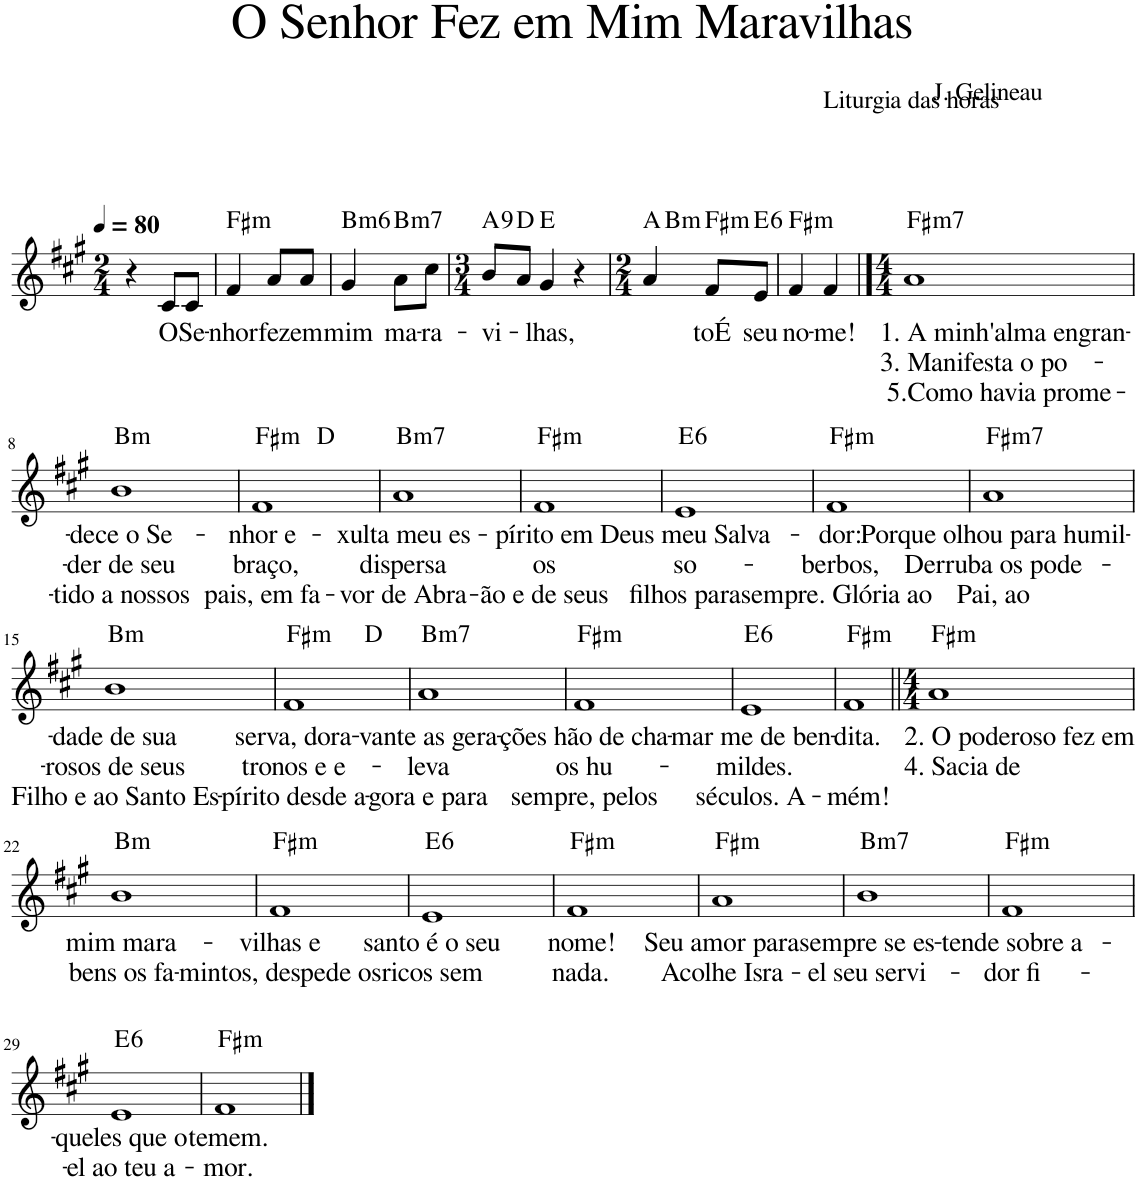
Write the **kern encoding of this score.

**kern	**text	**text	**text	**harte
*part1	*part1	*part1	*part1	*part1
*staff1	*staff1	*staff1	*staff1	*
*I"Voz	*	*	*	*
*I'Vo.	*	*	*	*
*clefG2	*	*	*	*
*k[f#c#g#]	*	*	*	*
*M2/4	*	*	*	*
*MM80	*	*	*	*
=1	=1	=1	=1	=1
4r	.	.	.	.
!	!LO:LY:b	!	!	!
8c#/L	O	.	.	.
!	!LO:LY:b	!	!	!
8c#/J	Se-	.	.	.
=2	=2	=2	=2	=2
!	!LO:LY:b	!	!	!LO:H:kt=m
4f#/	-nhor	.	.	F#:min
!	!LO:LY:b	!	!	!
8a/L	fez	.	.	.
!	!LO:LY:b	!	!	!
8a/J	em	.	.	.
=3	=3	=3	=3	=3
!	!LO:LY:b	!	!	!LO:H:kt=m6
4g#/	mim	.	.	B:min6
!	!LO:LY:b	!	!	!LO:H:kt=m7
8a\L	ma-	.	.	B:min7
!	!LO:LY:b	!	!	!
8cc#\J	-ra-	.	.	.
=4	=4	=4	=4	=4
*M3/4	*	*	*	*
!	!LO:LY:b	!	!	!LO:H:kt=9
8b/L	-vi-	.	.	A:9
8a/J	.	.	.	D:maj
!	!LO:LY:b	!	!	!
4g#/	-lhas,	.	.	E:maj
4r	.	.	.	.
=5	=5	=5	=5	=5
*M2/4	*	*	*	*
*^	*	*	*	*
4a/	8ryy	.	.	.	A:maj
!	!	!	!	!	!LO:H:kt=m
.	4.ryy	.	.	.	B:min
!	!	!LO:LY:b	!	!	!LO:H:kt=m
8f#/L	.	-toÉ	.	.	F#:min
!	!	!LO:LY:b	!	!	!LO:H:kt=6
8e/J	.	seu	.	.	E:maj6
=6	=6	=6	=6	=6	=6
!	!	!LO:LY:b	!	!	!LO:H:kt=m
*v	*v	*	*	*	*
4f#/	no-	.	.	F#:min
!	!LO:LY:b	!	!	!
4f#/	-me!	.	.	.
==7	==7	==7	==7	==7
*M4/4	*	*	*	*
!	!LO:LY:b	!LO:LY:b	!LO:LY:b	!LO:H:kt=m7
1a	1. A minh'alma engran-	3. Manifesta o po-	5.Como havia prome-	F#:min7
!!LO:LB:g=z
=8	=8	=8	=8	=8
!	!LO:LY:b	!LO:LY:b	!LO:LY:b	!LO:H:kt=m
1b	-dece o Se-	-der de seu	-tido a nossos	B:min
=9	=9	=9	=9	=9
!	!LO:LY:b	!LO:LY:b	!LO:LY:b	!LO:H:kt=m
*^	*	*	*	*
1f#	2ryy	-nhor e-	braço,	pais, em fa-	F#:min
.	2ryy	.	.	.	D:maj
=10	=10	=10	=10	=10	=10
!	!	!LO:LY:b	!LO:LY:b	!LO:LY:b	!LO:H:kt=m7
*v	*v	*	*	*	*
1a	-xulta meu es-	dispersa	-vor de Abra-	B:min7
=11	=11	=11	=11	=11
!	!LO:LY:b	!LO:LY:b	!LO:LY:b	!LO:H:kt=m
1f#	-pírito em	os	-ão e de seus	F#:min
=12	=12	=12	=12	=12
!	!LO:LY:b	!LO:LY:b	!LO:LY:b	!LO:H:kt=6
1e	Deus meu Salva-	so-	filhos para	E:maj6
=13	=13	=13	=13	=13
!	!LO:LY:b	!LO:LY:b	!LO:LY:b	!LO:H:kt=m
1f#	-dor:	-berbos,	sempre. Glória ao	F#:min
=14	=14	=14	=14	=14
!	!LO:LY:b	!LO:LY:b	!LO:LY:b	!LO:H:kt=m7
1a	Porque olhou para humil-	Derruba os pode-	Pai, ao	F#:min7
!!LO:LB:g=z
=15	=15	=15	=15	=15
!	!LO:LY:b	!LO:LY:b	!LO:LY:b	!LO:H:kt=m
1b	-dade de sua	-rosos de seus	Filho e ao Santo Es-	B:min
=16	=16	=16	=16	=16
!	!LO:LY:b	!LO:LY:b	!LO:LY:b	!LO:H:kt=m
*^	*	*	*	*
1f#	2ryy	serva, dora-	tronos e e-	-pírito desde a-	F#:min
.	2ryy	.	.	.	D:maj
=17	=17	=17	=17	=17	=17
!	!	!LO:LY:b	!LO:LY:b	!LO:LY:b	!LO:H:kt=m7
*v	*v	*	*	*	*
1a	-vante as gera-	-leva	-gora e para	B:min7
=18	=18	=18	=18	=18
!	!LO:LY:b	!LO:LY:b	!LO:LY:b	!LO:H:kt=m
1f#	-ções hão de cha-	os hu-	sempre, pelos	F#:min
=19	=19	=19	=19	=19
!	!LO:LY:b	!LO:LY:b	!LO:LY:b	!LO:H:kt=6
1e	-mar me de ben-	-mildes.	séculos. A-	E:maj6
=20	=20	=20	=20	=20
!	!LO:LY:b	!	!LO:LY:b	!LO:H:kt=m
1f#	-dita.	.	-mém!	F#:min
=21||	=21||	=21||	=21||	=21||
*M4/4	*	*	*	*
!	!LO:LY:b	!LO:LY:b	!	!LO:H:kt=m
1a	2. O poderoso fez em	4. Sacia de	.	F#:min
!!LO:LB:g=z
=22	=22	=22	=22	=22
!	!LO:LY:b	!LO:LY:b	!	!LO:H:kt=m
1b	mim mara-	bens os fa-	.	B:min
=23	=23	=23	=23	=23
!	!LO:LY:b	!LO:LY:b	!	!LO:H:kt=m
1f#	-vilhas e	-mintos, despede os	.	F#:min
=24	=24	=24	=24	=24
!	!LO:LY:b	!LO:LY:b	!	!LO:H:kt=6
1e	santo é o seu	ricos sem	.	E:maj6
=25	=25	=25	=25	=25
!	!LO:LY:b	!LO:LY:b	!	!LO:H:kt=m
1f#	nome!	nada.	.	F#:min
=26	=26	=26	=26	=26
!	!LO:LY:b	!LO:LY:b	!	!LO:H:kt=m
1a	Seu amor para	Acolhe Isra-	.	F#:min
=27	=27	=27	=27	=27
!	!LO:LY:b	!LO:LY:b	!	!LO:H:kt=m7
1b	sempre se es-	-el seu servi-	.	B:min7
=28	=28	=28	=28	=28
!	!LO:LY:b	!LO:LY:b	!	!LO:H:kt=m
1f#	-tende sobre a-	-dor fi-	.	F#:min
!!LO:LB:g=z
=29	=29	=29	=29	=29
!	!LO:LY:b	!LO:LY:b	!	!LO:H:kt=6
1e	-queles que o	-el ao teu a-	.	E:maj6
=30	=30	=30	=30	=30
!	!LO:LY:b	!LO:LY:b	!	!LO:H:kt=m
1f#	temem.	-mor.	.	F#:min
==	==	==	==	==
*-	*-	*-	*-	*-
